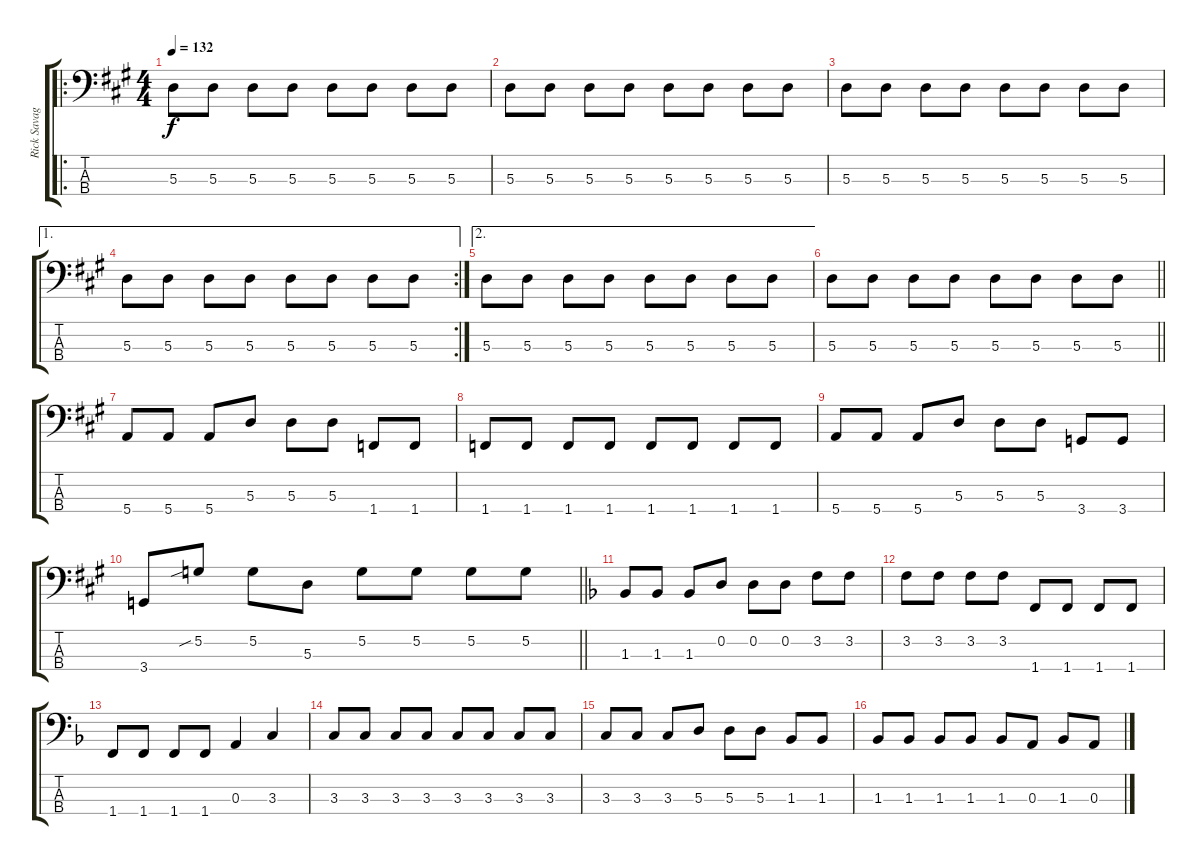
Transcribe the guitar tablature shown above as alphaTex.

\track ("Rick Savage" "Rick Savag") {instrument electricbassfinger}
\staff {score tabs}
\tuning (G2 D2 A1 E1) {hide}
\ro
\ts (4 4)
\tempo 132
\clef f4
\ks a
5.3.8{dy f} 5.3.8 5.3.8 5.3.8 5.3.8 5.3.8 5.3.8 5.3.8 |
5.3.8 5.3.8 5.3.8 5.3.8 5.3.8 5.3.8 5.3.8 5.3.8 |
5.3.8 5.3.8 5.3.8 5.3.8 5.3.8 5.3.8 5.3.8 5.3.8 |
\ae 1
\rc 2
5.3.8 5.3.8 5.3.8 5.3.8 5.3.8 5.3.8 5.3.8 5.3.8 |
\ae 2
5.3.8 5.3.8 5.3.8 5.3.8 5.3.8 5.3.8 5.3.8 5.3.8 |
\barLineRight lightlight
5.3.8 5.3.8 5.3.8 5.3.8 5.3.8 5.3.8 5.3.8 5.3.8 |
5.4.8 5.4.8 5.4.8 5.3.8 5.3.8 5.3.8 1.4.8 1.4.8 |
1.4.8 1.4.8 1.4.8 1.4.8 1.4.8 1.4.8 1.4.8 1.4.8 |
5.4.8 5.4.8 5.4.8 5.3.8 5.3.8 5.3.8 3.4.8 3.4.8 |
\barLineRight lightlight
3.4.8 5.2{sib}.8 5.2.8 5.3.8 5.2.8 5.2.8 5.2.8 5.2.8 |
\ks f
1.3.8 1.3.8 1.3.8 0.2.8 0.2.8 0.2.8 3.2.8 3.2.8 |
3.2.8 3.2.8 3.2.8 3.2.8 1.4.8 1.4.8 1.4.8 1.4.8 |
1.4.8 1.4.8 1.4.8 1.4.8 0.3.4 3.3.4 |
3.3.8 3.3.8 3.3.8 3.3.8 3.3.8 3.3.8 3.3.8 3.3.8 |
3.3.8 3.3.8 3.3.8 5.3.8 5.3.8 5.3.8 1.3.8 1.3.8 |
1.3.8 1.3.8 1.3.8 1.3.8 1.3.8 0.3.8 1.3.8 0.3.8
